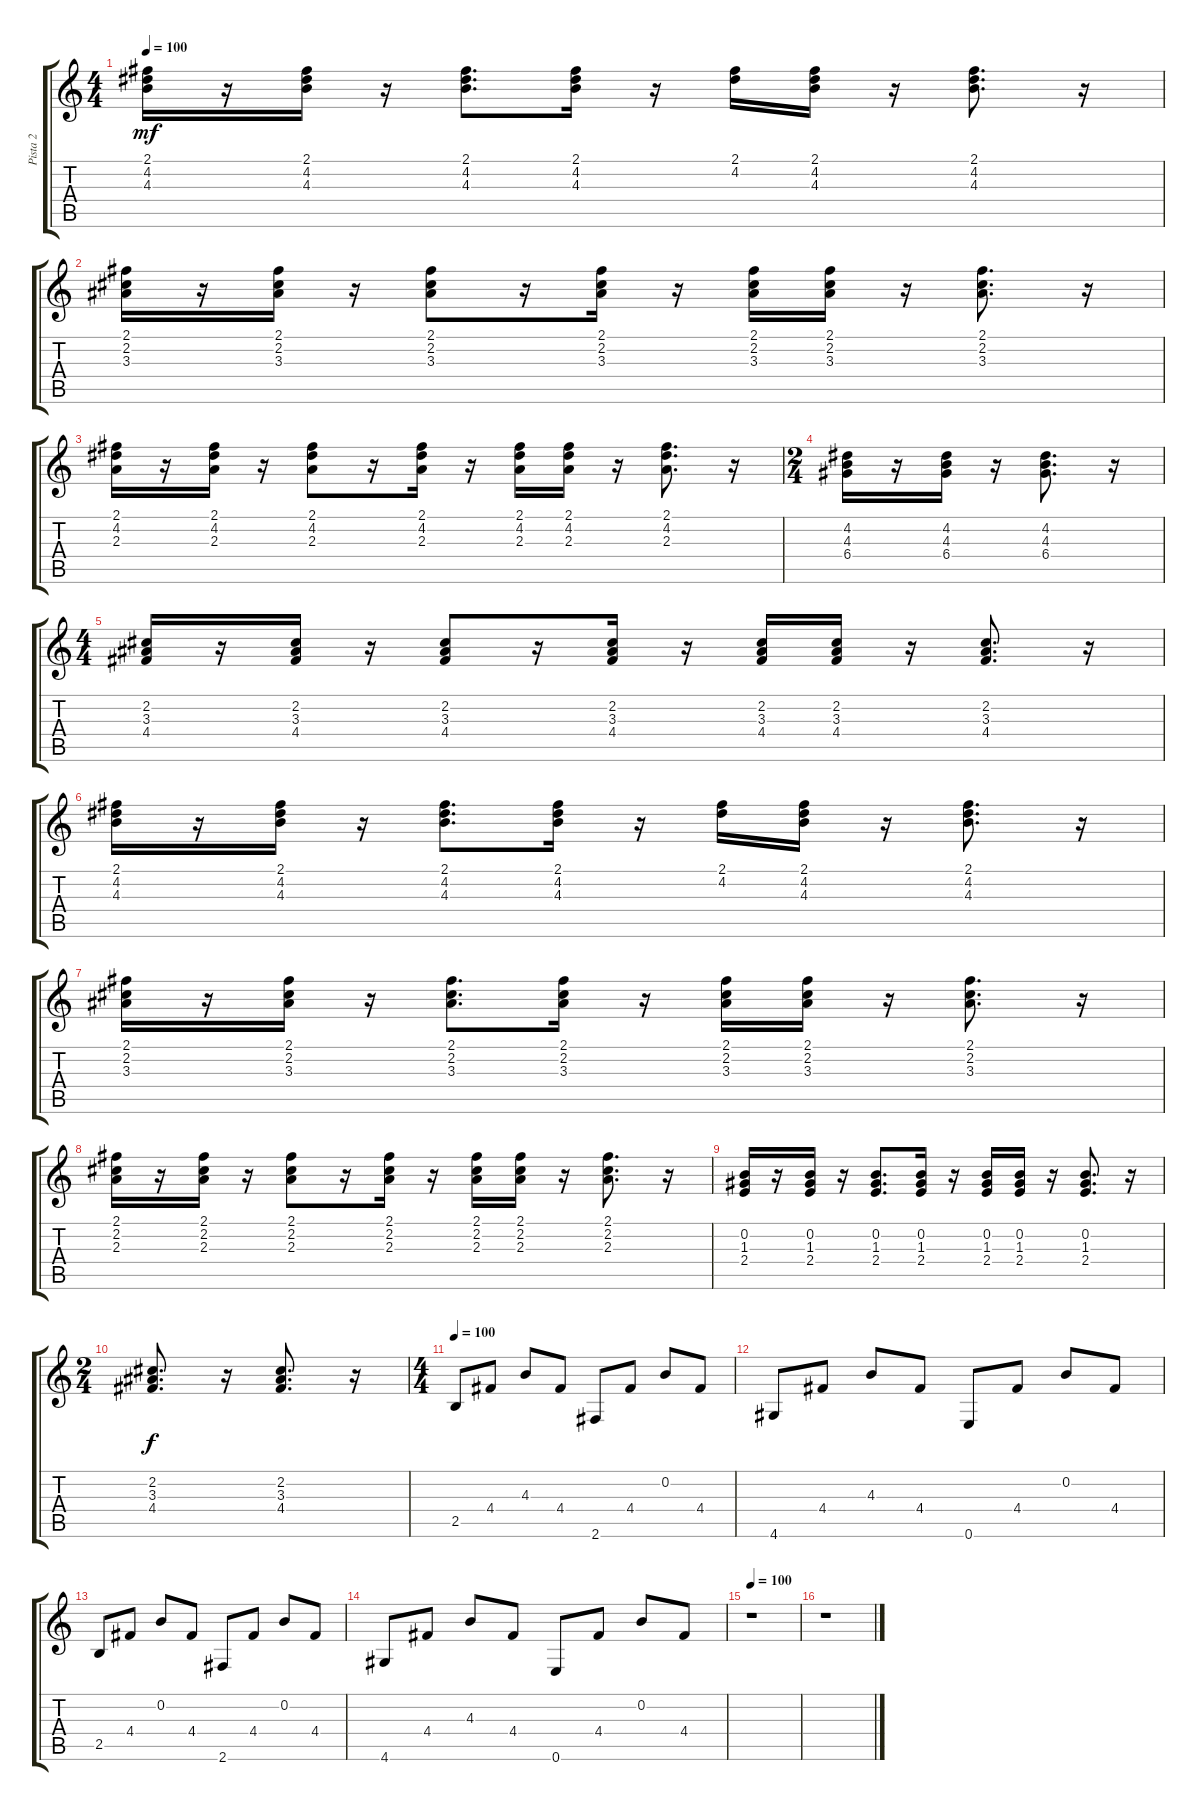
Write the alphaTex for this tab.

\track ("Pista 2" "Pista 2") {instrument acousticguitarsteel}
\staff {score tabs}
\tuning (E4 B3 G3 D3 A2 E2) {hide}
\ts (4 4)
\tempo 100
\clef g2
\ks c
(2.1 4.2 4.3).16{dy mf} r.16 (2.1 4.2 4.3).16 r.16 (2.1 4.2 4.3).8{d} (2.1 4.2 4.3).16 r.16 (2.1 4.2).16 (2.1 4.2 4.3).16 r.16 (2.1 4.2 4.3).8{d} r.16 |
(2.1 2.2 3.3).16 r.16 (2.1 2.2 3.3).16 r.16 (2.1 2.2 3.3).8 r.16 (2.1 2.2 3.3).16 r.16 (2.1 2.2 3.3).16 (2.1 2.2 3.3).16 r.16 (2.1 2.2 3.3).8{d} r.16 |
(2.1 4.2 2.3).16 r.16 (2.1 4.2 2.3).16 r.16 (2.1 4.2 2.3).8 r.16 (2.1 4.2 2.3).16 r.16 (2.1 4.2 2.3).16 (2.1 4.2 2.3).16 r.16 (2.1 4.2 2.3).8{d} r.16 |
\ts (2 4)
(4.2 4.3 6.4).16 r.16 (4.2 4.3 6.4).16 r.16 (4.2 4.3 6.4).8{d} r.16 |
\ts (4 4)
(2.2 3.3 4.4).16 r.16 (2.2 3.3 4.4).16 r.16 (2.2 3.3 4.4).8 r.16 (2.2 3.3 4.4).16 r.16 (2.2 3.3 4.4).16 (2.2 3.3 4.4).16 r.16 (2.2 3.3 4.4).8{d} r.16 |
(2.1 4.2 4.3).16 r.16 (2.1 4.2 4.3).16 r.16 (2.1 4.2 4.3).8{d} (2.1 4.2 4.3).16 r.16 (2.1 4.2).16 (2.1 4.2 4.3).16 r.16 (2.1 4.2 4.3).8{d} r.16 |
(2.1 2.2 3.3).16 r.16 (2.1 2.2 3.3).16 r.16 (2.1 2.2 3.3).8{d} (2.1 2.2 3.3).16 r.16 (2.1 2.2 3.3).16 (2.1 2.2 3.3).16 r.16 (2.1 2.2 3.3).8{d} r.16 |
(2.1 2.2 2.3).16 r.16 (2.1 2.2 2.3).16 r.16 (2.1 2.2 2.3).8 r.16 (2.1 2.2 2.3).16 r.16 (2.1 2.2 2.3).16 (2.1 2.2 2.3).16 r.16 (2.1 2.2 2.3).8{d} r.16 |
(0.2 1.3 2.4).16 r.16 (0.2 1.3 2.4).16 r.16 (0.2 1.3 2.4).8{d} (0.2 1.3 2.4).16 r.16 (0.2 1.3 2.4).16 (0.2 1.3 2.4).16 r.16 (0.2 1.3 2.4).8{d} r.16 |
\ts (2 4)
(2.2 3.3 4.4).8{d dy f} r.16 (2.2 3.3 4.4).8{d} r.16 |
\ts (4 4)
\tempo 100
2.5.8 4.4.8 4.3.8 4.4.8 2.6.8 4.4.8 0.2.8 4.4.8 |
4.6.8 4.4.8 4.3.8 4.4.8 0.6.8 4.4.8 0.2.8 4.4.8 |
2.5.8 4.4.8 0.2.8 4.4.8 2.6.8 4.4.8 0.2.8 4.4.8 |
4.6.8 4.4.8 4.3.8 4.4.8 0.6.8 4.4.8 0.2.8 4.4.8 |
\tempo 100
r.1 |
r.1
